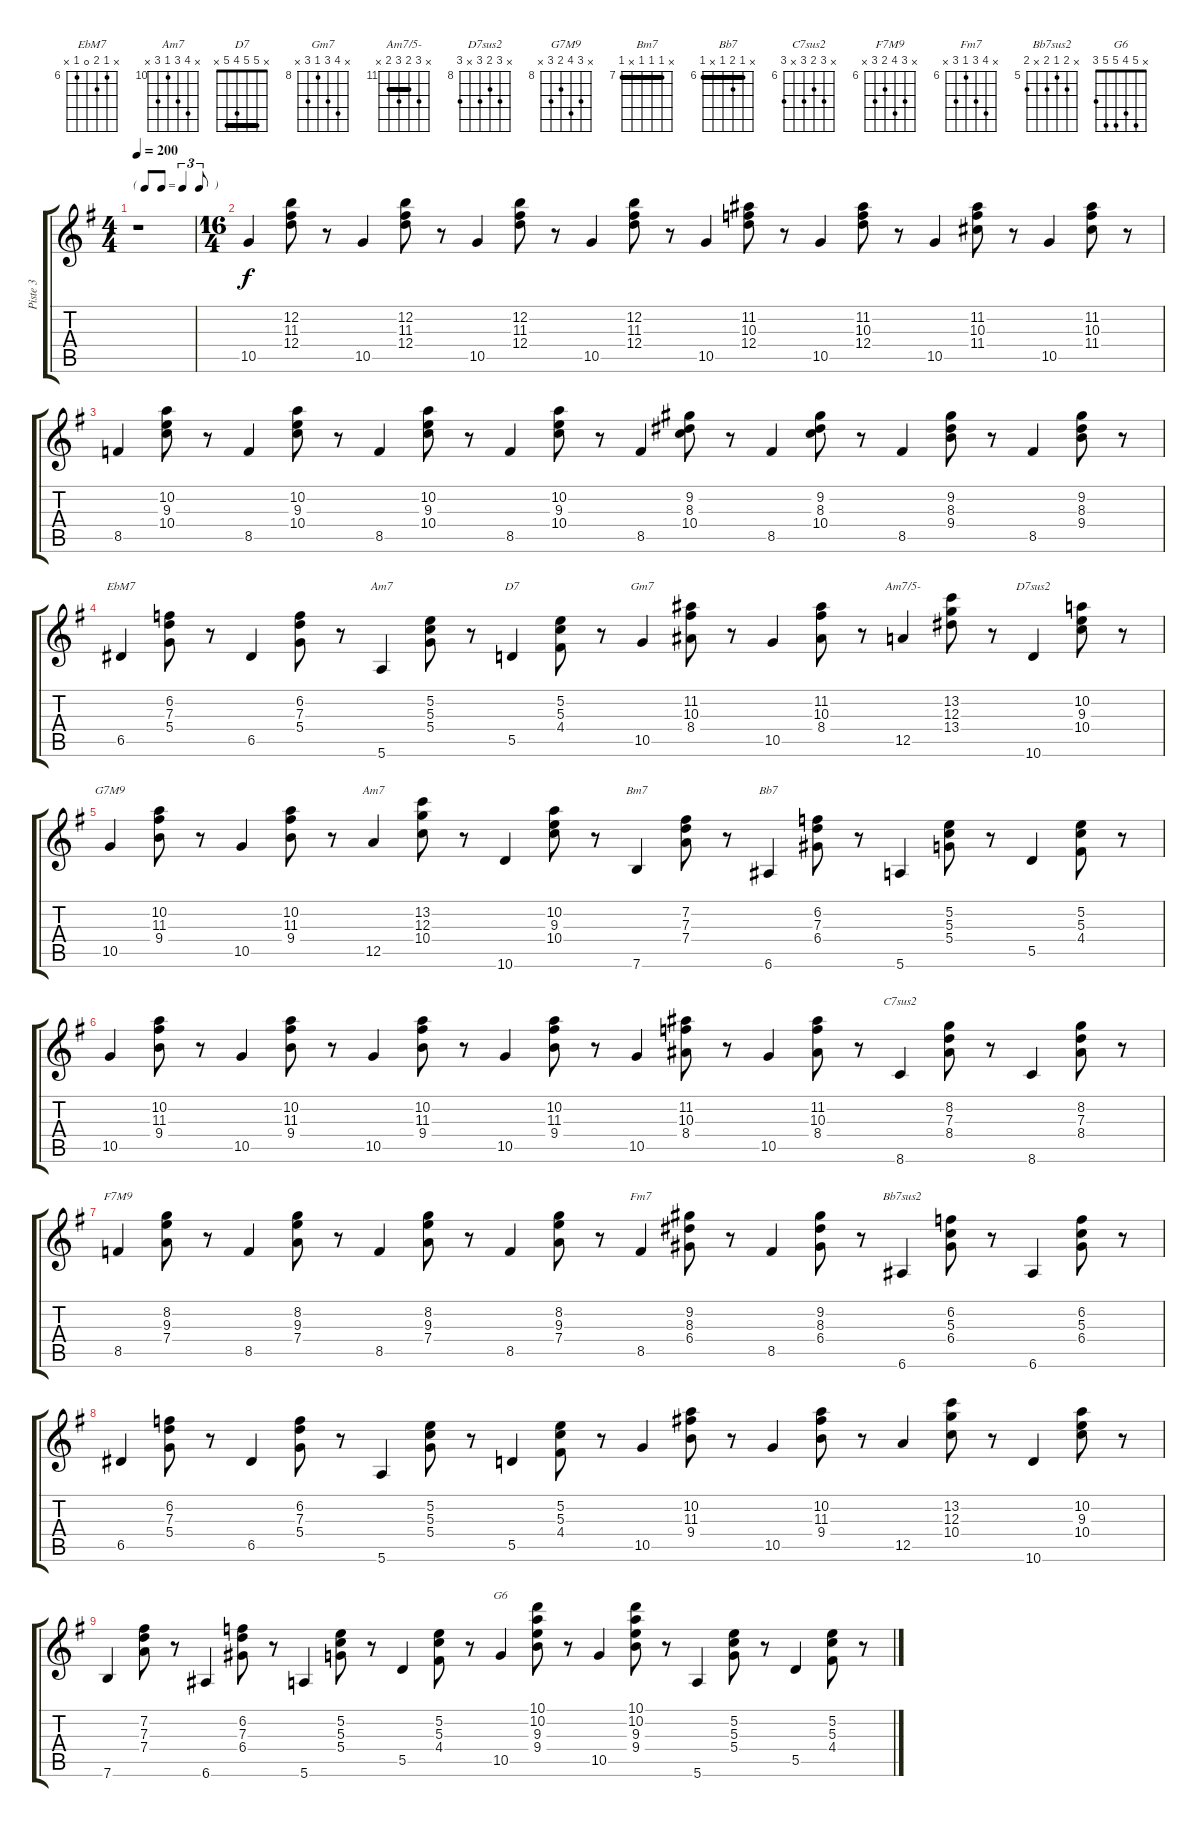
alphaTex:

\track ("Piste 3" "Piste 3") {instrument acousticguitarsteel}
\staff {score tabs}
\tuning (E4 B3 G3 D3 A2 E2) {hide}
\chord ("EbM7" x 6 7 0 6 x) {firstfret 6}
\chord ("Am7" x 5 5 5 x 5) {barre 5}
\chord ("D7" x 5 5 4 5 x) {barre 5}
\chord ("Gm7" x 11 10 8 10 x) {firstfret 8}
\chord ("Am7/5-" x 13 12 13 12 x) {firstfret 11 barre 12}
\chord ("D7sus2" x 10 9 10 x 10) {firstfret 8}
\chord ("G7M9" x 10 11 9 10 x) {firstfret 8}
\chord ("Am7" x 13 12 10 12 x) {firstfret 10}
\chord ("Bm7" x 7 7 7 x 7) {firstfret 7 barre 7}
\chord ("Bb7" x 6 7 6 x 6) {firstfret 6 barre 6}
\chord ("C7sus2" x 8 7 8 x 8) {firstfret 6}
\chord ("F7M9" x 8 9 7 8 x) {firstfret 6}
\chord ("Fm7" x 9 8 6 8 x) {firstfret 6}
\chord ("Bb7sus2" x 6 5 6 x 6) {firstfret 5}
\chord ("G6" x 5 4 5 5 3)
\ts (4 4)
\tf triplet8th
\tempo 200
\clef g2
\ks g
r.1{dy f instrument acousticguitarsteel} |
\ts (16 4)
10.5.4 (12.2 11.3 12.4).8 r.8 10.5.4 (12.2 11.3 12.4).8 r.8 10.5.4 (12.2 11.3 12.4).8 r.8 10.5.4 (12.2 11.3 12.4).8 r.8 10.5.4 (11.2 10.3 12.4).8 r.8 10.5.4 (11.2 10.3 12.4).8 r.8 10.5.4 (11.2 10.3 11.4).8 r.8 10.5.4 (11.2 10.3 11.4).8 r.8 |
8.5.4 (10.2 9.3 10.4).8 r.8 8.5.4 (10.2 9.3 10.4).8 r.8 8.5.4 (10.2 9.3 10.4).8 r.8 8.5.4 (10.2 9.3 10.4).8 r.8 8.5.4 (9.2 8.3 10.4).8 r.8 8.5.4 (9.2 8.3 10.4).8 r.8 8.5.4 (9.2 8.3 9.4).8 r.8 8.5.4 (9.2 8.3 9.4).8 r.8 |
6.5.4{ch "EbM7"} (6.2 7.3 5.4).8 r.8 6.5.4 (6.2 7.3 5.4).8 r.8 5.6.4{ch "Am7"} (5.2 5.3 5.4).8 r.8 5.5.4{ch "D7"} (5.2 5.3 4.4).8 r.8 10.5.4{ch "Gm7"} (11.2 10.3 8.4).8 r.8 10.5.4 (11.2 10.3 8.4).8 r.8 12.5.4{ch "Am7/5-"} (13.2 12.3 13.4).8 r.8 10.6.4{ch "D7sus2"} (10.2 9.3 10.4).8 r.8 |
10.5.4{ch "G7M9"} (10.2 11.3 9.4).8 r.8 10.5.4 (10.2 11.3 9.4).8 r.8 12.5.4{ch "Am7"} (13.2 12.3 10.4).8 r.8 10.6.4 (10.2 9.3 10.4).8 r.8 7.6.4{ch "Bm7"} (7.2 7.3 7.4).8 r.8 6.6.4{ch "Bb7"} (6.2 7.3 6.4).8 r.8 5.6.4 (5.2 5.3 5.4).8 r.8 5.5.4 (5.2 5.3 4.4).8 r.8 |
10.5.4 (10.2 11.3 9.4).8 r.8 10.5.4 (10.2 11.3 9.4).8 r.8 10.5.4 (10.2 11.3 9.4).8 r.8 10.5.4 (10.2 11.3 9.4).8 r.8 10.5.4 (11.2 10.3 8.4).8 r.8 10.5.4 (11.2 10.3 8.4).8 r.8 8.6.4{ch "C7sus2"} (8.2 7.3 8.4).8 r.8 8.6.4 (8.2 7.3 8.4).8 r.8 |
8.5.4{ch "F7M9"} (8.2 9.3 7.4).8 r.8 8.5.4 (8.2 9.3 7.4).8 r.8 8.5.4 (8.2 9.3 7.4).8 r.8 8.5.4 (8.2 9.3 7.4).8 r.8 8.5.4{ch "Fm7"} (9.2 8.3 6.4).8 r.8 8.5.4 (9.2 8.3 6.4).8 r.8 6.6.4{ch "Bb7sus2"} (6.2 5.3 6.4).8 r.8 6.6.4 (6.2 5.3 6.4).8 r.8 |
6.5.4 (6.2 7.3 5.4).8 r.8 6.5.4 (6.2 7.3 5.4).8 r.8 5.6.4 (5.2 5.3 5.4).8 r.8 5.5.4 (5.2 5.3 4.4).8 r.8 10.5.4 (10.2 11.3 9.4).8 r.8 10.5.4 (10.2 11.3 9.4).8 r.8 12.5.4 (13.2 12.3 10.4).8 r.8 10.6.4 (10.2 9.3 10.4).8 r.8 |
7.6.4 (7.2 7.3 7.4).8 r.8 6.6.4 (6.2 7.3 6.4).8 r.8 5.6.4 (5.2 5.3 5.4).8 r.8 5.5.4 (5.2 5.3 4.4).8 r.8 10.5.4{ch "G6"} (10.1 10.2 9.3 9.4).8 r.8 10.5.4 (10.1 10.2 9.3 9.4).8 r.8 5.6.4 (5.2 5.3 5.4).8 r.8 5.5.4 (5.2 5.3 4.4).8 r.8
